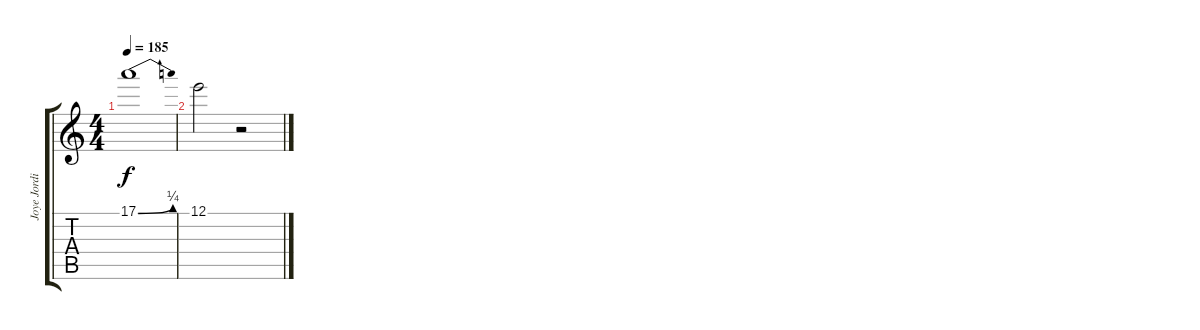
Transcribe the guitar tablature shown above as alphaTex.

\track ("Joye Jordisson" "Joye Jordi") {instrument distortionguitar}
\staff {score tabs}
\tuning (E4 B3 G3 D3 A2 D2) {hide}
\ts (4 4)
\tempo 185
\clef g2
\ks c
17.1{be (bend 0 0 60 1)}.1{dy f} |
12.1.2 r.2
